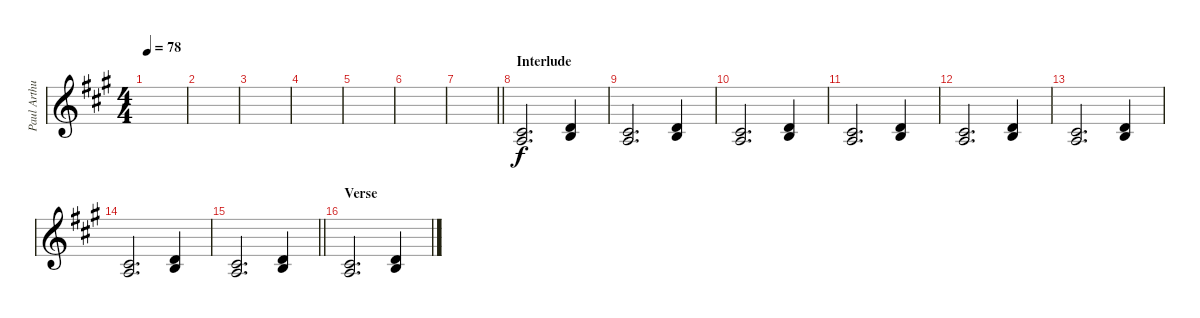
\track ("Paul Arthurs (Synth)" "Paul Arthu") {instrument synthbrass1}
\staff {score}
\tuning (E4 B3 G3 D3 A2 E2) {hide}
\ts (4 4)
\tempo 78
\clef g2
\ks a
|
|
|
|
|
|
\barLineRight lightlight
|
\section ("" "Interlude")
(2.2 2.3).2{d} (0.2 7.3).4 |
(2.2 2.3).2{d} (0.2 7.3).4 |
(2.2 2.3).2{d} (0.2 7.3).4 |
(2.2 2.3).2{d} (0.2 7.3).4 |
(2.2 2.3).2{d} (0.2 7.3).4 |
(2.2 2.3).2{d} (0.2 7.3).4 |
(2.2 2.3).2{d} (0.2 7.3).4 |
\barLineRight lightlight
(2.2 2.3).2{d} (0.2 7.3).4 |
\section ("" "Verse")
(2.2 2.3).2{d} (0.2 7.3).4
